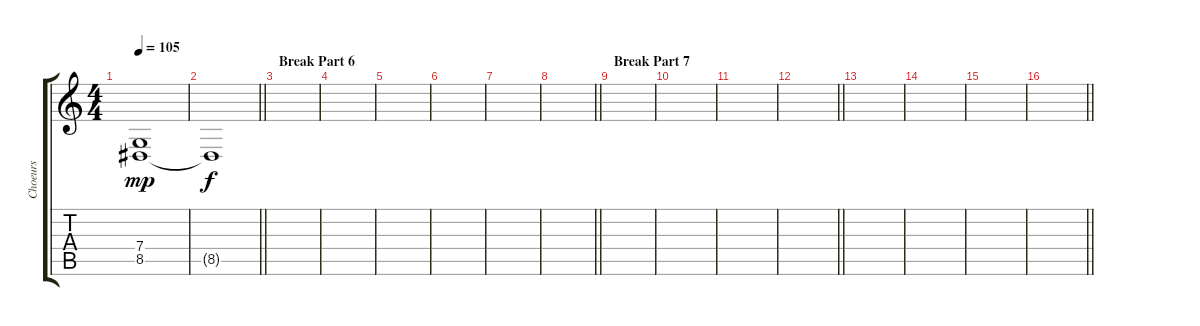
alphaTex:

\track ("Choeurs" "Choeurs") {instrument choiraahs}
\staff {score tabs}
\tuning (D4 A3 F3 C3 G2 C2) {hide}
\ts (4 4)
\tempo 105
\clef g2
\ks c
(7.4 8.5).1{dy mp} |
\barLineRight lightlight
8.5{t}.1{dy f} |
\section ("" "Break Part 6")
|
|
|
|
|
\barLineRight lightlight
|
\section ("" "Break Part 7")
|
|
|
\barLineRight lightlight
|
|
|
|
\barLineRight lightlight
